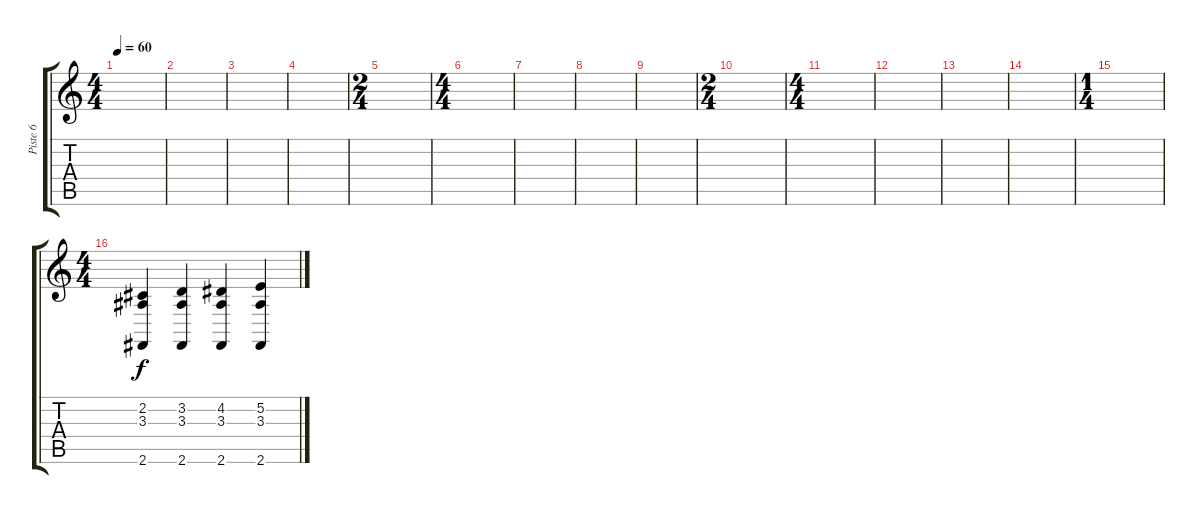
\track ("Piste 6" "Piste 6") {instrument tangoaccordion}
\staff {score tabs}
\tuning (E4 B3 G3 D3 A2 E2) {hide}
\ts (4 4)
\tempo 60
\clef g2
\ks c
|
|
|
|
\ts (2 4)
|
\ts (4 4)
\section ("" "")
|
|
|
|
\ts (2 4)
|
\ts (4 4)
\section ("" "")
|
|
|
|
\ts (1 4)
|
\ts (4 4)
\section ("" "")
(2.2 3.3 2.6).4 (3.2 3.3 2.6).4 (4.2 3.3 2.6).4 (5.2 3.3 2.6).4
